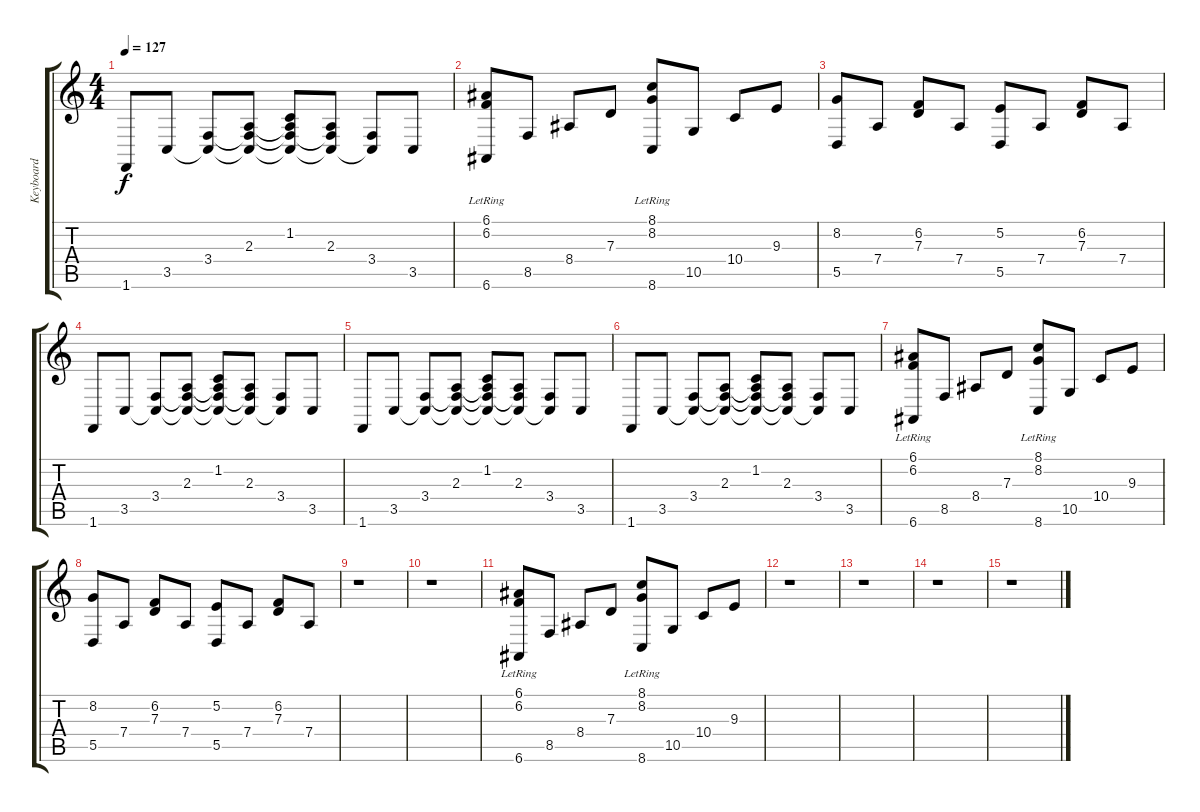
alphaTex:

\track ("Keyboard" "Keyboard") {instrument electricgrandpiano}
\staff {score tabs}
\tuning (E4 B3 G3 D3 A2 E2) {hide}
\ts (4 4)
\tempo 127
\clef g2
\ks c
1.6.8{dy f} 3.5.8 (3.4 3.5{t}).8 (2.3 3.4{t} 3.5{t}).8 (1.2 2.3{t} 3.4{t} 3.5{t}).8 (2.3 3.4{t} 3.5{t}).8 (3.4 3.5{t}).8 3.5.8 |
(6.1{lr} 6.2{lr} 6.6).8 8.5.8 8.4.8 7.3.8 (8.1{lr} 8.2{lr} 8.6).8 10.5.8 10.4.8 9.3.8 |
(8.2 5.5).8 7.4.8 (6.2 7.3).8 7.4.8 (5.2 5.5).8 7.4.8 (6.2 7.3).8 7.4.8 |
1.6.8 3.5.8 (3.4 3.5{t}).8 (2.3 3.4{t} 3.5{t}).8 (1.2 2.3{t} 3.4{t} 3.5{t}).8 (2.3 3.4{t} 3.5{t}).8 (3.4 3.5{t}).8 3.5.8 |
1.6.8 3.5.8 (3.4 3.5{t}).8 (2.3 3.4{t} 3.5{t}).8 (1.2 2.3{t} 3.4{t} 3.5{t}).8 (2.3 3.4{t} 3.5{t}).8 (3.4 3.5{t}).8 3.5.8 |
1.6.8 3.5.8 (3.4 3.5{t}).8 (2.3 3.4{t} 3.5{t}).8 (1.2 2.3{t} 3.4{t} 3.5{t}).8 (2.3 3.4{t} 3.5{t}).8 (3.4 3.5{t}).8 3.5.8 |
(6.1{lr} 6.2{lr} 6.6).8 8.5.8 8.4.8 7.3.8 (8.1{lr} 8.2{lr} 8.6).8 10.5.8 10.4.8 9.3.8 |
(8.2 5.5).8 7.4.8 (6.2 7.3).8 7.4.8 (5.2 5.5).8 7.4.8 (6.2 7.3).8 7.4.8 |
r.1 |
r.1 |
(6.1{lr} 6.2{lr} 6.6).8 8.5.8 8.4.8 7.3.8 (8.1{lr} 8.2{lr} 8.6).8 10.5.8 10.4.8 9.3.8 |
r.1 |
r.1 |
r.1 |
r.1
